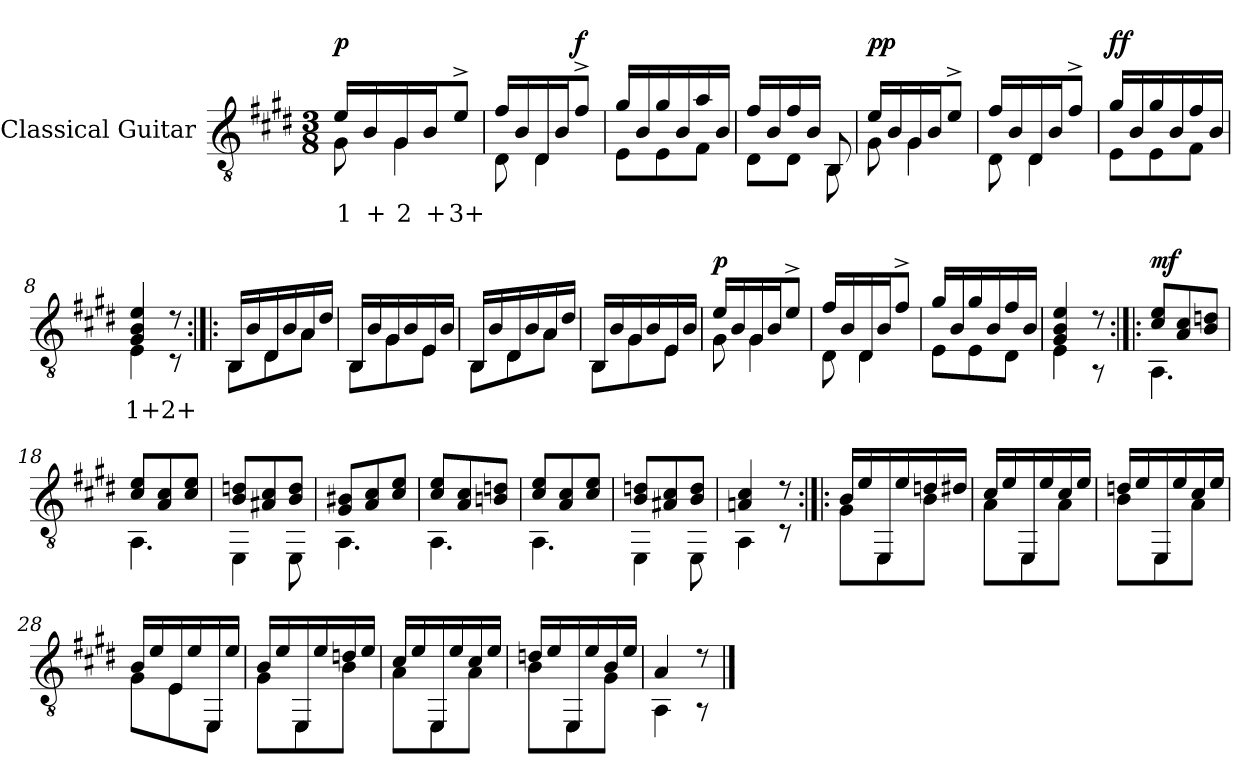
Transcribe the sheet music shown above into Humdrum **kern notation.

**kern	**text	**dynam
*part1	*part1	*part1
*staff1	*staff1	*staff1
*I"Classical Guitar	*	*
*I'Guit.	*	*
*clefGv2	*	*
*k[f#c#g#d#]	*	*
*M3/8	*	*
*MM40	*	*
=1	=1	=1
*^	*	*
!	!	!	!LO:DY:b
16e/LL	8G#\	1	p
16B/	.	+	.
16G#/	4G#\	2	.
16B/J	.	+	.
8e^/J	.	3+	.
=2	=2	=2	=2
16f#/LL	8D#\	.	.
16B/	.	.	.
16D#/	4D#\	.	.
16B/J	.	.	.
!	!	!	!LO:DY:b
8f#^/J	.	.	f
=3	=3	=3	=3
16g#/LL	8E\L	.	.
16B/	.	.	.
16g#/	8E\	.	.
16B/	.	.	.
16a/	8F#\J	.	.
16B/JJ	.	.	.
=4	=4	=4	=4
16f#/LL	8D#\L	.	.
16B/	.	.	.
16f#/	8D#\J	.	.
16B/JJ	.	.	.
8BB/	8BB\	.	.
=5	=5	=5	=5
!	!	!	!LO:DY:b
!	!	!	!LO:DY:n=1:b
16e/LL	8G#\	.	p p
16B/	.	.	.
16G#/	4G#\	.	.
16B/J	.	.	.
8e^/J	.	.	.
=6	=6	=6	=6
16f#/LL	8D#\	.	.
16B/	.	.	.
16D#/	4D#\	.	.
16B/J	.	.	.
8f#^/J	.	.	.
!!LO:LB:g=z	!!
=7	=7	=7	=7
!	!	!	!LO:DY:b
!	!	!	!LO:DY:n=1:b
16g#/LL	8E\L	.	f f
16B/	.	.	.
16g#/	8E\	.	.
16B/	.	.	.
16f#/	8F#\J	.	.
16B/JJ	.	.	.
=8	=8	=8	=8
4G#/ 4B/ 4e/	4E\	1+2+	.
!	!	!	!LO:DY:b
8r	8r	.	other-dynamics
=9:|!|:	=9:|!|:	=9:|!|:	=9:|!|:
16BB/LL	8BB\L	.	.
16B/	.	.	.
16D#/	8D#\	.	.
16B/	.	.	.
16A/	8A\J	.	.
16d#/JJ	.	.	.
=10	=10	=10	=10
16BB/LL	8BB\L	.	.
16B/	.	.	.
16G#/	8G#\	.	.
16B/	.	.	.
16E/	8E\J	.	.
16B/JJ	.	.	.
=11	=11	=11	=11
16BB/LL	8BB\L	.	.
16B/	.	.	.
16D#/	8D#\	.	.
16B/	.	.	.
16A/	8A\J	.	.
16d#/JJ	.	.	.
=12	=12	=12	=12
16BB/LL	8BB\L	.	.
16B/	.	.	.
16G#/	8G#\	.	.
16B/	.	.	.
16E/	8E\J	.	.
16B/JJ	.	.	.
!!LO:LB:g=z	!!
=13	=13	=13	=13
!	!	!	!LO:DY:b
16e/LL	8G#\	.	p
16B/	.	.	.
16G#/	4G#\	.	.
16B/J	.	.	.
8e^/J	.	.	.
=14	=14	=14	=14
16f#/LL	8D#\	.	.
16B/	.	.	.
16D#/	4D#\	.	.
16B/J	.	.	.
8f#^/J	.	.	.
=15	=15	=15	=15
16g#/LL	8E\L	.	.
16B/	.	.	.
16g#/	8E\	.	.
16B/	.	.	.
16f#/	8D#\J	.	.
16B/JJ	.	.	.
=16	=16	=16	=16
4G#/ 4B/ 4e/	4E\	.	.
8r	8r	.	.
=17:|!|:	=17:|!|:	=17:|!|:	=17:|!|:
!	!	!	!LO:DY:b
8c#/ 8e/L	4.AA\	.	mf
8A/ 8c#/	.	.	.
8B/ 8dn/J	.	.	.
=18	=18	=18	=18
8c#/ 8e/L	4.AA\	.	.
8A/ 8c#/	.	.	.
8c#/ 8e/J	.	.	.
=19	=19	=19	=19
8B/ 8dn/L	4EE\	.	.
8A#X/ 8c#/	.	.	.
8B/ 8d/J	8EE\	.	.
!!LO:LB:g=z	!!
=20	=20	=20	=20
8G#/ 8B#X/L	4.AA\	.	.
8A/ 8c#/	.	.	.
8c#/ 8e/J	.	.	.
=21	=21	=21	=21
8c#/ 8e/L	4.AA\	.	.
8A/ 8c#/	.	.	.
8Bn/ 8dn/J	.	.	.
=22	=22	=22	=22
8c#/ 8e/L	4.AA\	.	.
8A/ 8c#/	.	.	.
8c#/ 8e/J	.	.	.
=23	=23	=23	=23
8B/ 8dn/L	4EE\	.	.
8A#X/ 8c#/	.	.	.
8B/ 8d/J	8EE\	.	.
=24	=24	=24	=24
4An/ 4c#/	4AA\	.	.
8r	8r	.	.
=25:|!|:	=25:|!|:	=25:|!|:	=25:|!|:
16B/LL	8G#\L	.	.
16e/	.	.	.
16EE/	8EE\	.	.
16e/	.	.	.
16dn/	8B\J	.	.
16d#X/JJ	.	.	.
=26	=26	=26	=26
16c#/LL	8A\L	.	.
16e/	.	.	.
16EE/	8EE\	.	.
16e/	.	.	.
16c#/	8A\J	.	.
16e/JJ	.	.	.
!!LO:LB:g=z	!!
=27	=27	=27	=27
16dn/LL	8B\L	.	.
16e/	.	.	.
16EE/	8EE\	.	.
16e/	.	.	.
16c#/	8A\J	.	.
16e/JJ	.	.	.
=28	=28	=28	=28
16B/LL	8G#\L	.	.
16e/	.	.	.
16E/	8E\	.	.
16e/	.	.	.
16EE/	8EE\J	.	.
16e/JJ	.	.	.
=29	=29	=29	=29
16B/LL	8G#\L	.	.
16e/	.	.	.
16EE/	8EE\	.	.
16e/	.	.	.
16dn/	8B\J	.	.
16e/JJ	.	.	.
=30	=30	=30	=30
16c#/LL	8A\L	.	.
16e/	.	.	.
16EE/	8EE\	.	.
16e/	.	.	.
16c#/	8A\J	.	.
16e/JJ	.	.	.
=31	=31	=31	=31
16dn/LL	8B\L	.	.
16e/	.	.	.
16EE/	8EE\	.	.
16e/	.	.	.
16B/	8G#\J	.	.
16e/JJ	.	.	.
=32	=32	=32	=32
4A/	4AA\	.	.
8r	8r	.	.
*v	*v	*	*
==	==	==
*-	*-	*-
